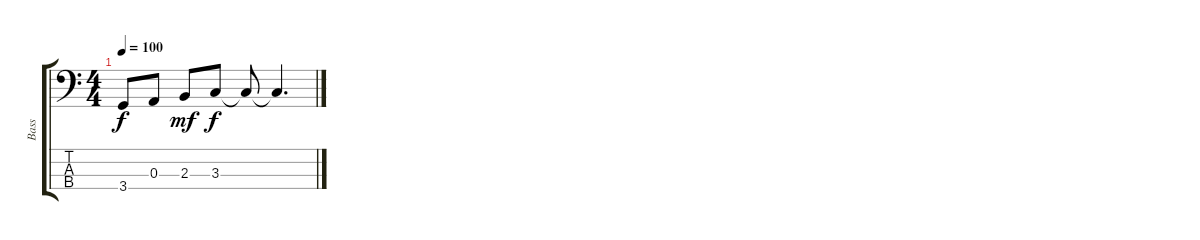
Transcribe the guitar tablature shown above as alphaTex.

\track ("Bass" "Bass") {instrument electricbasspick}
\staff {score tabs}
\tuning (G2 D2 A1 E1) {hide}
\ts (4 4)
\tempo 100
\clef f4
\ks c
3.4.8{dy f} 0.3.8 2.3.8{dy mf} 3.3.8{dy f} 3.3{t}.8 3.3{t}.4{d}
